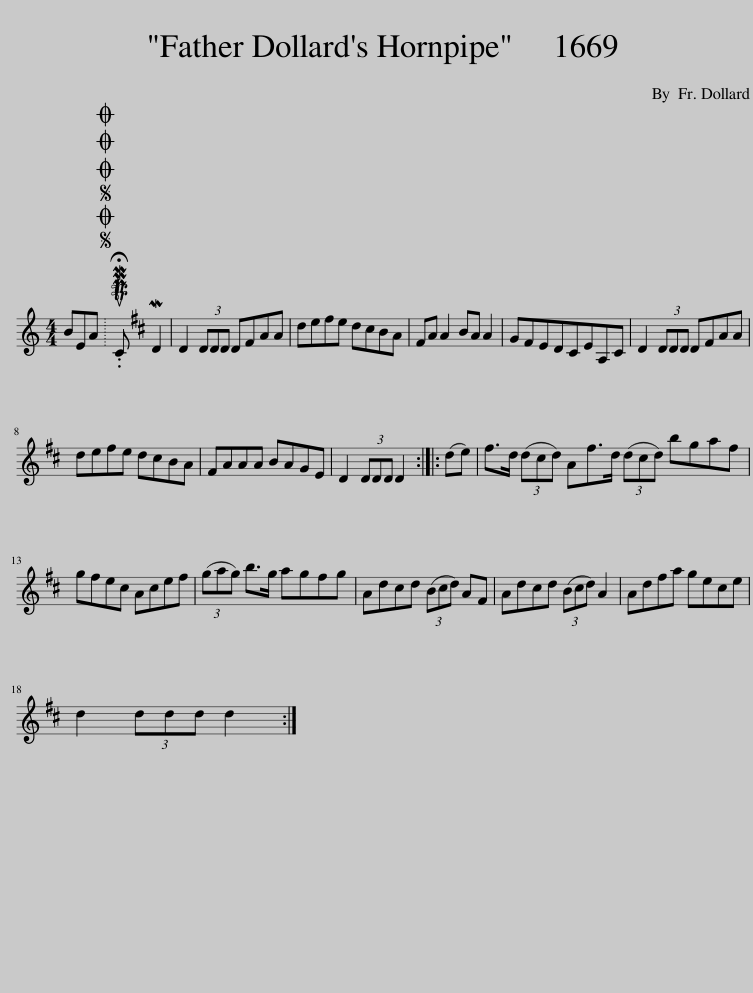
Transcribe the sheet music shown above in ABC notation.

X:1
L:1/8
M:4/4
I:linebreak $
K:C
V:1 treble
V:1
 BEA |SOSOOO .!fermata!PMTuC MD2 | D2 (3DDD D^FAA | de^fe d^cBA | ^FA A2 BA A2 | %5
 G^FED^CEA,C | D2 (3DDD D^FAA |$ de^fe d^cBA | ^FAAA BAGE | D2 (3DDD D2 :: %10
 (de) | ^f>d (3(d^cd) Af>d (3(dcd) bgaf |$ g^fe^c Acef | (3(gag) b>g ag^fg | Ad^cd (3(Bcd) A^F | %15
 Ad^cd (3(Bcd) A2 | Ad^fa ge^ce |$ d2 (3ddd d2 :| %18
